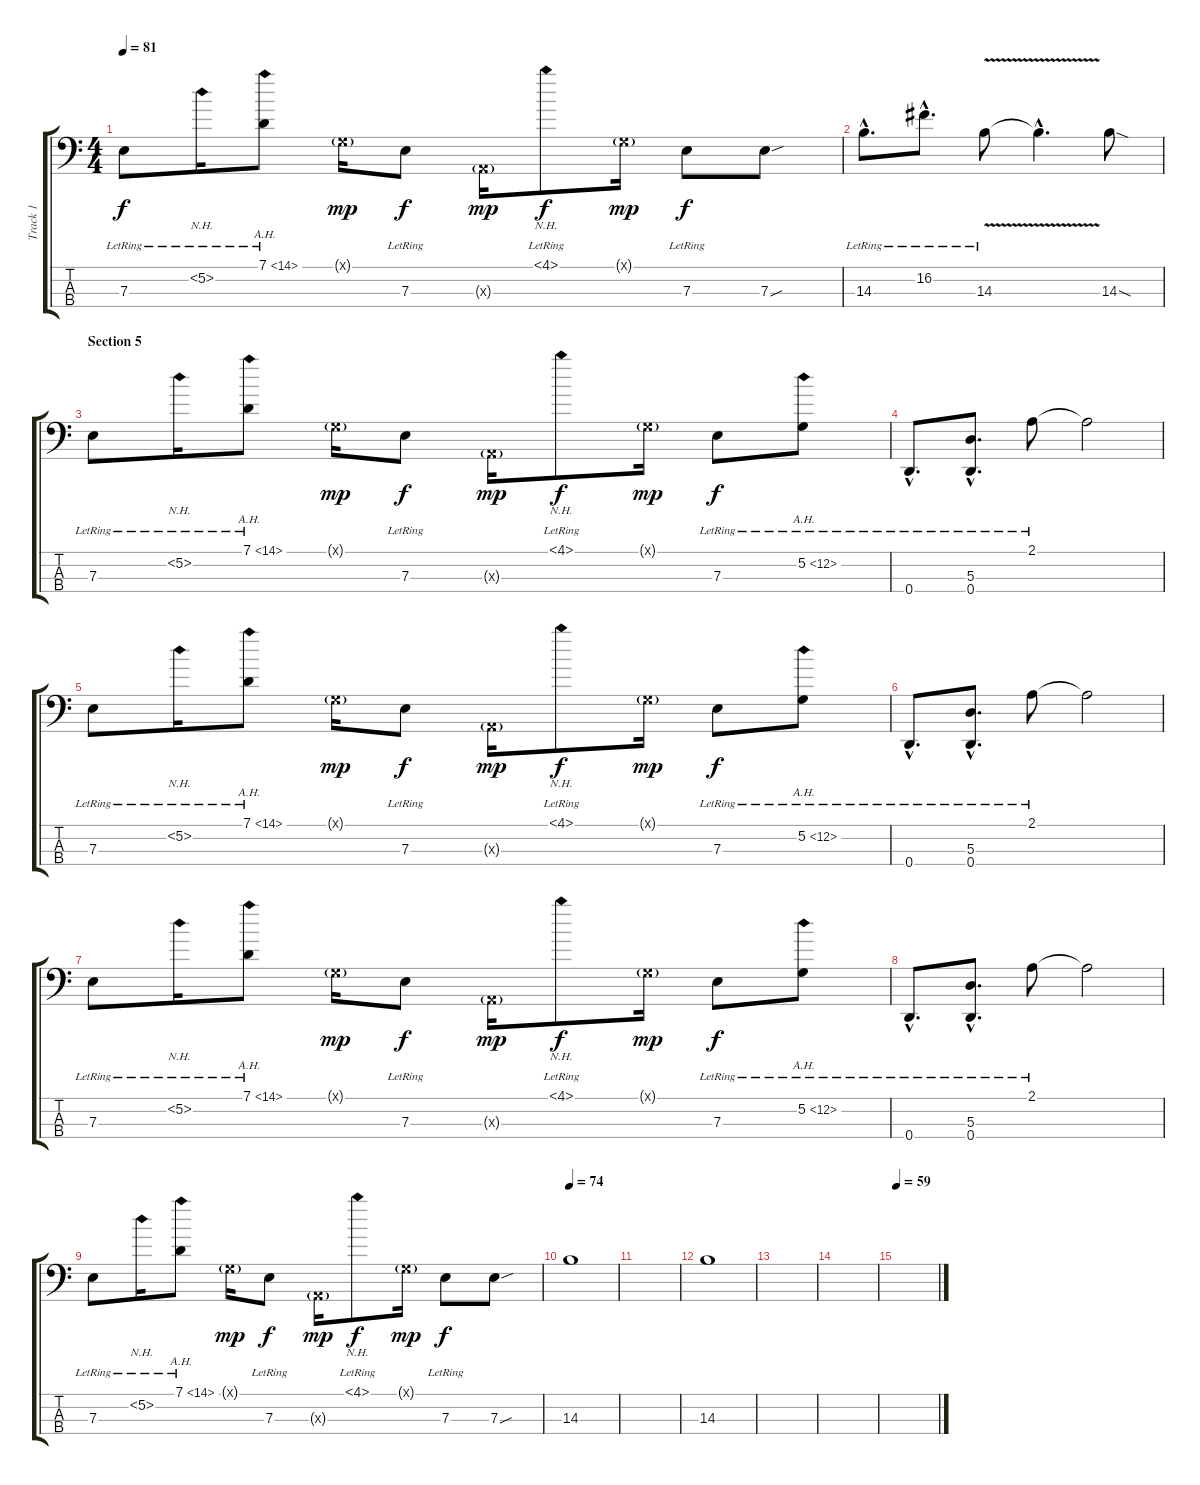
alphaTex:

\track ("Track 1" "Track 1") {instrument electricbasspick}
\staff {score tabs}
\tuning (G2 D2 A1 D1) {hide}
\ts (4 4)
\tempo 81
\clef f4
\ks c
7.3{lr}.8{dy f} 5.2{nh lr}.16 7.1{ah 7 lr}.8 0.1{g x}.16{dy mp} 7.3{lr}.8{dy f} 0.3{g x}.16{dy mp} 4.1{nh lr}.8{dy f} 0.1{g x}.16{dy mp} 7.3{lr}.8{dy f} 7.3{sou}.8 |
14.3{hac lr}.8{d} 16.2{hac lr}.8{d} 14.3{v lr}.8 14.3{hac t}.4{d} 14.3{sod}.8 |
\section ("" "Section 5")
7.3{lr}.8{volume 12} 5.2{nh lr}.16 7.1{ah 7 lr}.8 0.1{g x}.16{dy mp} 7.3{lr}.8{dy f} 0.3{g x}.16{dy mp} 4.1{nh lr}.8{dy f} 0.1{g x}.16{dy mp} 7.3{lr}.8{dy f} 5.2{ah 7 lr}.8 |
0.4{hac lr}.8{d} (5.3{hac lr} 0.4{hac lr}).8{d} 2.1{lr}.8 2.1{t}.2 |
7.3{lr}.8{volume 12} 5.2{nh lr}.16 7.1{ah 7 lr}.8 0.1{g x}.16{dy mp} 7.3{lr}.8{dy f} 0.3{g x}.16{dy mp} 4.1{nh lr}.8{dy f} 0.1{g x}.16{dy mp} 7.3{lr}.8{dy f} 5.2{ah 7 lr}.8 |
0.4{hac lr}.8{d} (5.3{hac lr} 0.4{hac lr}).8{d} 2.1{lr}.8 2.1{t}.2 |
7.3{lr}.8 5.2{nh lr}.16 7.1{ah 7 lr}.8 0.1{g x}.16{dy mp} 7.3{lr}.8{dy f} 0.3{g x}.16{dy mp} 4.1{nh lr}.8{dy f} 0.1{g x}.16{dy mp} 7.3{lr}.8{dy f} 5.2{ah 7 lr}.8 |
0.4{hac lr}.8{d} (5.3{hac lr} 0.4{hac lr}).8{d} 2.1{lr}.8 2.1{t}.2 |
7.3{lr}.8 5.2{nh lr}.16 7.1{ah 7 lr}.8 0.1{g x}.16{dy mp} 7.3{lr}.8{dy f} 0.3{g x}.16{dy mp} 4.1{nh lr}.8{dy f} 0.1{g x}.16{dy mp} 7.3{lr}.8{dy f} 7.3{sou}.8 |
\tempo 74
14.3.1 |
|
14.3.1 |
|
|
\tempo 59
